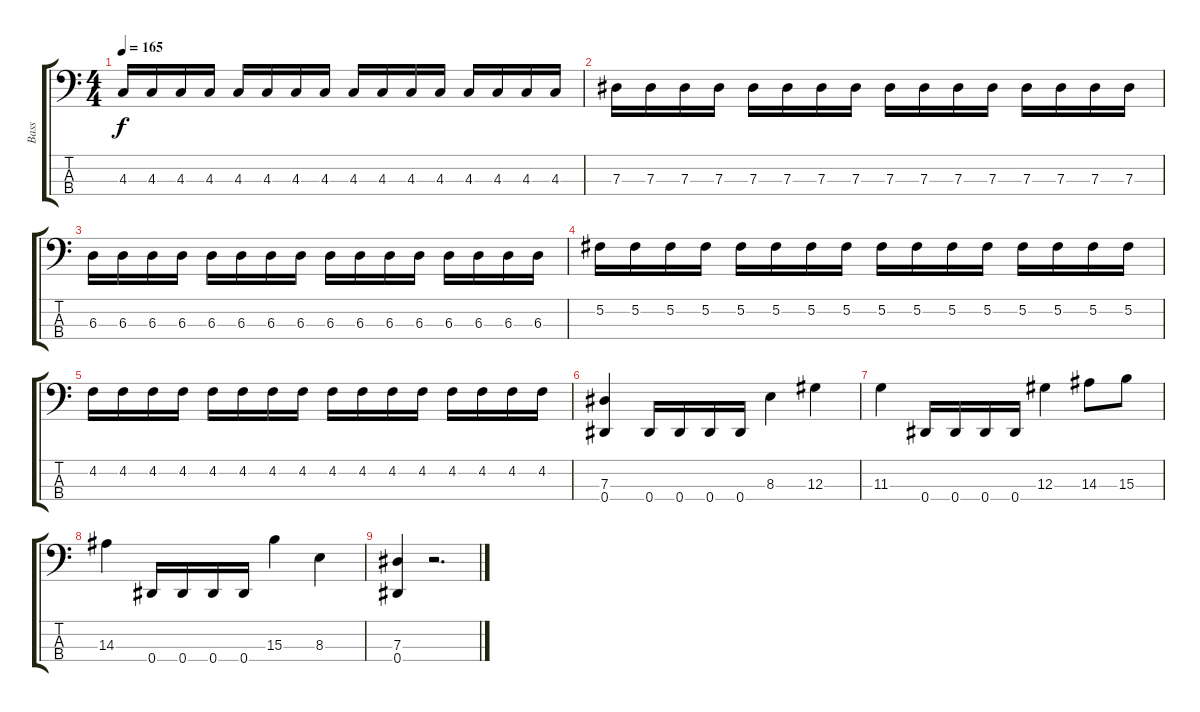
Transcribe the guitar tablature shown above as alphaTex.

\track ("Bass" "Bass") {instrument electricbasspick}
\staff {score tabs}
\tuning (Gb2 Db2 Ab1 Eb1) {hide}
\ts (4 4)
\tempo 165
\clef f4
\ks c
4.3.16{dy f} 4.3.16 4.3.16 4.3.16 4.3.16 4.3.16 4.3.16 4.3.16 4.3.16 4.3.16 4.3.16 4.3.16 4.3.16 4.3.16 4.3.16 4.3.16 |
7.3.16 7.3.16 7.3.16 7.3.16 7.3.16 7.3.16 7.3.16 7.3.16 7.3.16 7.3.16 7.3.16 7.3.16 7.3.16 7.3.16 7.3.16 7.3.16 |
6.3.16 6.3.16 6.3.16 6.3.16 6.3.16 6.3.16 6.3.16 6.3.16 6.3.16 6.3.16 6.3.16 6.3.16 6.3.16 6.3.16 6.3.16 6.3.16 |
5.2.16 5.2.16 5.2.16 5.2.16 5.2.16 5.2.16 5.2.16 5.2.16 5.2.16 5.2.16 5.2.16 5.2.16 5.2.16 5.2.16 5.2.16 5.2.16 |
4.2.16 4.2.16 4.2.16 4.2.16 4.2.16 4.2.16 4.2.16 4.2.16 4.2.16 4.2.16 4.2.16 4.2.16 4.2.16 4.2.16 4.2.16 4.2.16 |
(7.3 0.4).4 0.4.16 0.4.16 0.4.16 0.4.16 8.3.4 12.3.4 |
11.3.4 0.4.16 0.4.16 0.4.16 0.4.16 12.3.4 14.3.8 15.3.8 |
14.3.4 0.4.16 0.4.16 0.4.16 0.4.16 15.3.4 8.3.4 |
(7.3 0.4).4 r.2{d}
